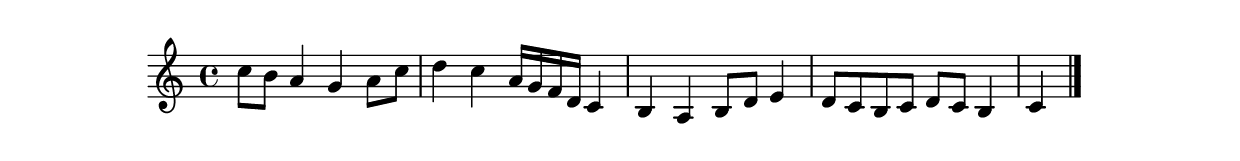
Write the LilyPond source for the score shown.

\header{tagline = " "}

\score{
\absolute {
\override Score.BarNumber.break-visibility = ##(#f #f #f) 
 c''8 b'8 a'4 g'4 a'8 c''8 d''4 c''4 a'16 g'16 f'16 d'16 c'4 b4 a4 b8 d'8 e'4 d'8 c'8 b8 c'8 d'8 c'8 b4 c'4 \bar"|."

}
\midi{}
\layout{}
}
